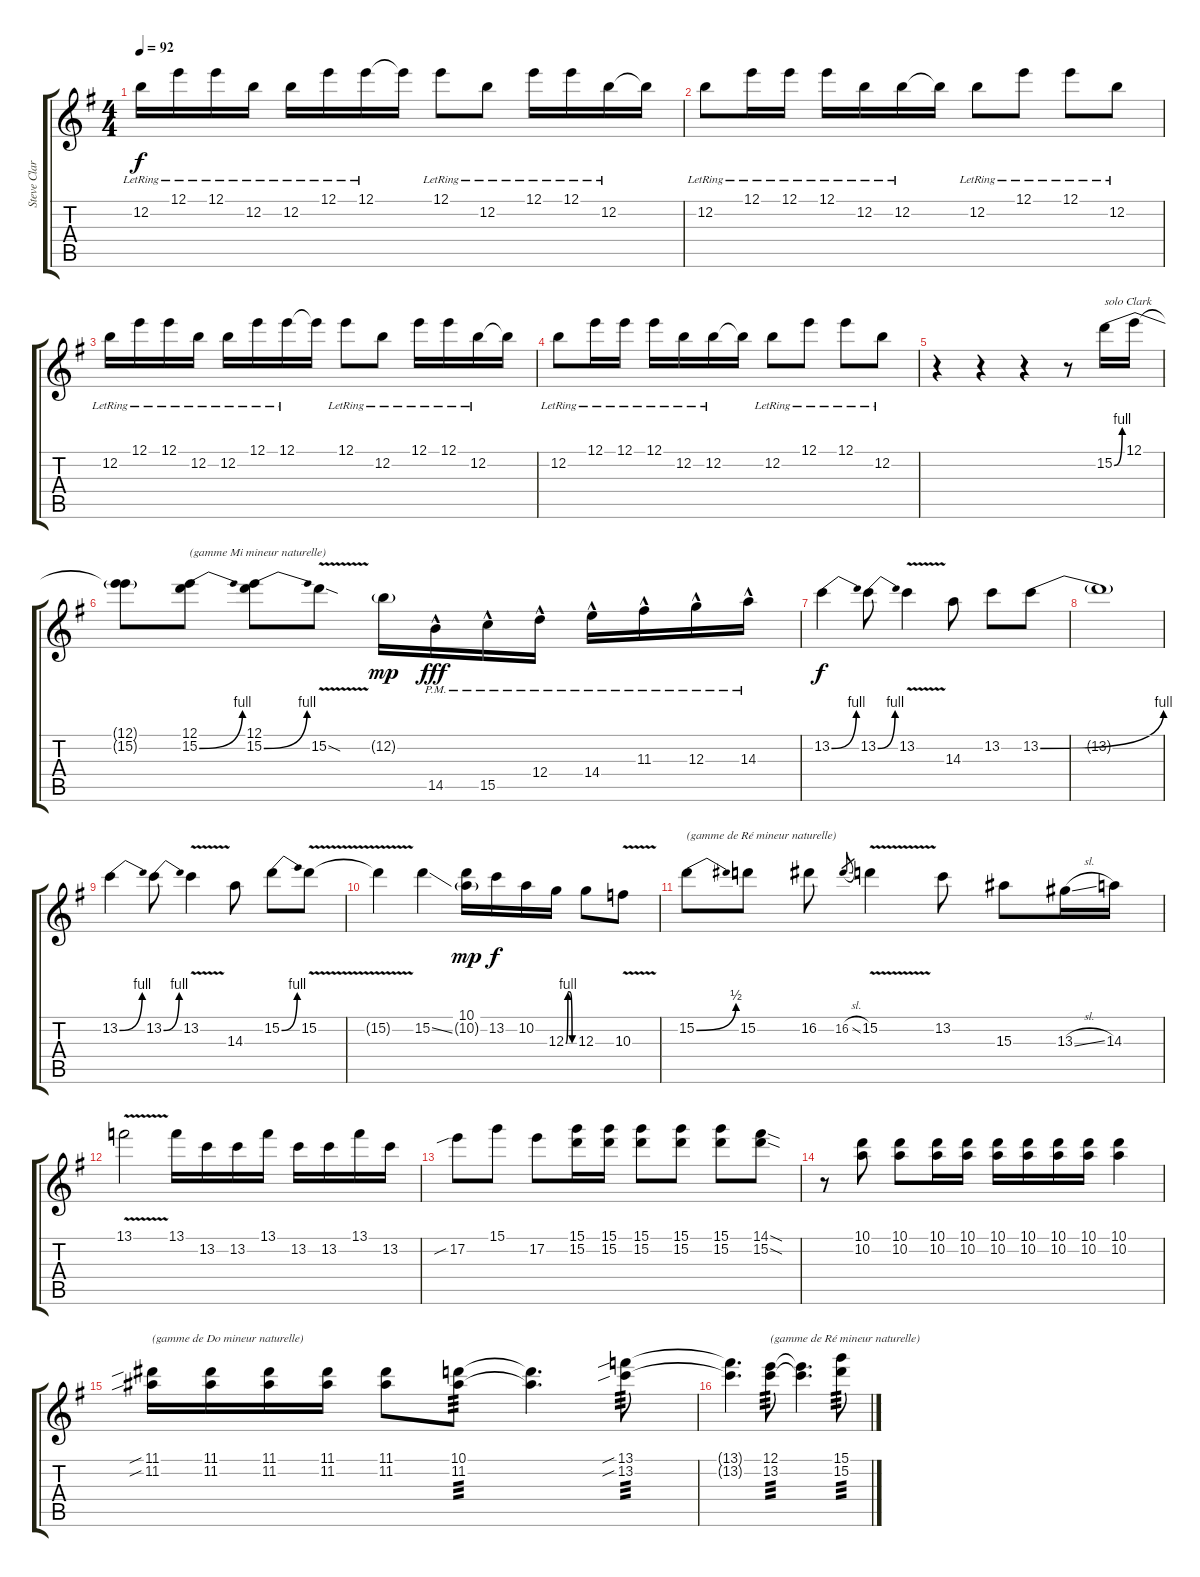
\track ("Steve Clark" "Steve Clar") {instrument overdrivenguitar}
\staff {score tabs}
\tuning (E4 B3 G3 D3 A2 E2) {hide}
\ts (4 4)
\tempo 92
\clef g2
\ks eminor
12.2{lr}.16{dy f} 12.1{lr}.16 12.1{lr}.16 12.2{lr}.16 12.2{lr}.16 12.1{lr}.16 12.1{lr}.16 12.1{t}.16 12.1{lr}.8 12.2{lr}.8 12.1{lr}.16 12.1{lr}.16 12.2{lr}.16 12.2{t}.16 |
12.2{lr}.8 12.1{lr}.16 12.1{lr}.16 12.1{lr}.16 12.2{lr}.16 12.2{lr}.16 12.2{t}.16 12.2{lr}.8 12.1{lr}.8 12.1{lr}.8 12.2{lr}.8 |
12.2{lr}.16 12.1{lr}.16 12.1{lr}.16 12.2{lr}.16 12.2{lr}.16 12.1{lr}.16 12.1{lr}.16 12.1{t}.16 12.1{lr}.8 12.2{lr}.8 12.1{lr}.16 12.1{lr}.16 12.2{lr}.16 12.2{t}.16 |
12.2{lr}.8 12.1{lr}.16 12.1{lr}.16 12.1{lr}.16 12.2{lr}.16 12.2{lr}.16 12.2{t}.16 12.2{lr}.8 12.1{lr}.8 12.1{lr}.8 12.2{lr}.8 |
r.4 r.4 r.4 r.8 15.2{be (bend 0 0 60 4)}.16{txt "solo Clark"} 12.1.16 |
(12.1{t} 15.2{t}).8 (12.1 15.2{be (bend 0 0 60 4)}).8{txt "(gamme Mi mineur naturelle)"} (12.1 15.2{be (bend 0 0 60 4)}).8 15.2{v sod}.8 12.2{g}.16{dy mp} 14.5{hac pm}.16{dy fff} 15.5{hac pm}.16 12.4{hac pm}.16 14.4{hac pm}.16 11.3{hac pm}.16 12.3{hac pm}.16 14.3{hac pm}.16 |
13.2{be (bend 0 0 60 4)}.4{dy f} 13.2{be (bend 0 0 60 4)}.8 13.2{v}.4 14.3.8 13.2.8 13.2{be (bend 0 0 60 4)}.8 |
13.2{t}.1 |
13.2{be (bend 0 0 60 4)}.4 13.2{be (bend 0 0 60 4)}.8 13.2{v}.4 14.3.8 15.2{be (bend 0 0 60 4)}.8 15.2{v}.8 |
15.2{t}.4 15.2{ss}.4 (10.1 10.2{g}).16{dy mp} 13.2.16{dy f} 10.2.16 12.3{be (custom 0 0 15 4 30 4 45 0 60 0)}.16 12.3.8 10.3{v}.8 |
15.2{be (bend 0 0 60 2)}.8{txt "(gamme de Ré mineur naturelle)"} 15.2.8 16.2.8 16.2{sl}.8{gr} 15.2{v}.4 13.2.8 15.3.8 13.3{sl}.16 14.3.16 |
13.1{v}.2 13.1.16 13.2.16 13.2.16 13.1.16 13.2.16 13.2.16 13.1.16 13.2.16 |
17.2{sib}.8 15.1.8 17.2.8 (15.1 15.2).16 (15.1 15.2).16 (15.1 15.2).8 (15.1 15.2).8 (15.1 15.2).8 (14.1{sod} 15.2{sod}).8 |
r.8 (10.1 10.2).8 (10.1 10.2).8 (10.1 10.2).16 (10.1 10.2).16 (10.1 10.2).16 (10.1 10.2).16 (10.1 10.2).16 (10.1 10.2).16 (10.1 10.2).4 |
(11.1{sib} 11.2{sib}).16{txt "(gamme de Do mineur naturelle)"} (11.1 11.2).16 (11.1 11.2).16 (11.1 11.2).16 (11.1 11.2).8 (10.1 11.2).8{tp 3} (10.1{t} 11.2{t}).4{d} (13.1{sib} 13.2{sib}).8{tp 3} |
(13.1{t} 13.2{t}).4{d} (12.1 13.2).8{txt "(gamme de Ré mineur naturelle)" tp 3} (12.1{t} 13.2{t}).4{d} (15.1 15.2).8{tp 3}
